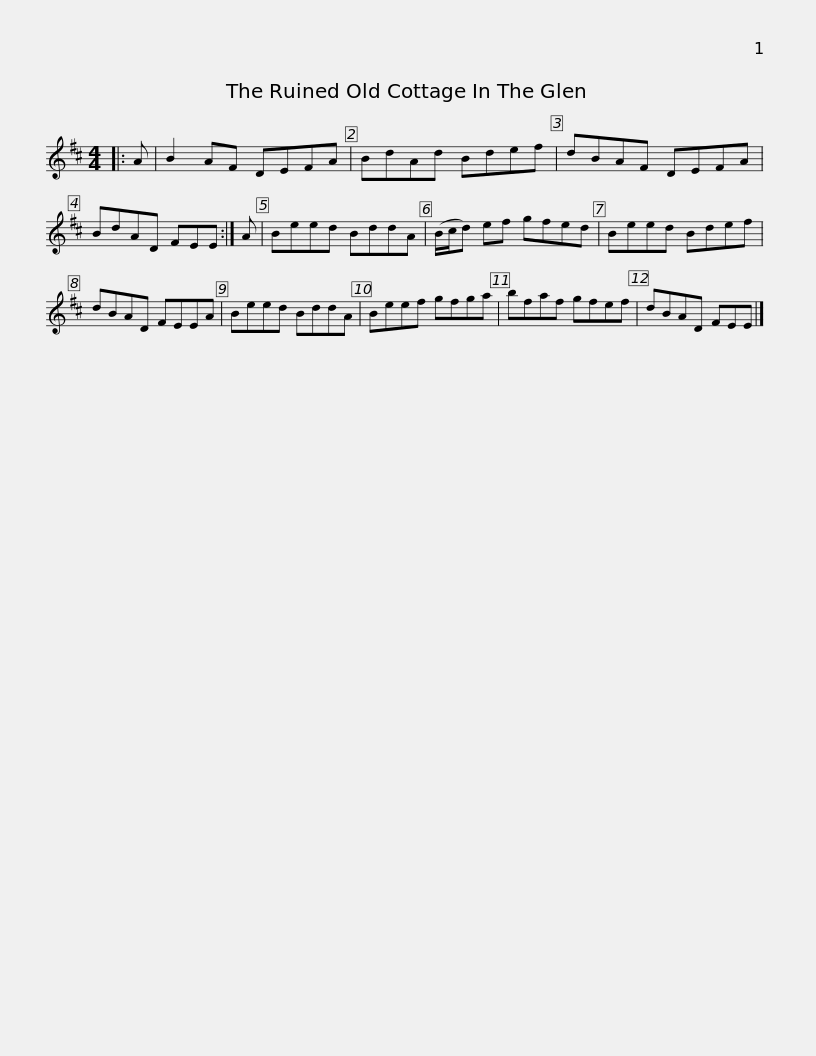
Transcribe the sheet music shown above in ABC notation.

X:1
L:1/8
M:4/4
I:linebreak $
K:D
V:1 treble
V:1
|: A | B2 AF DEFA | BdAd Bdef | dBAF DEFA | BdAD FEE :| %5
 A | Beed BddA |$ (B/c/d) ef gfed | Beed Bdef | dBAD FEEA | %10
 Beed BddA | Beef gfga |$ bfaf gfef | dBAD FEE |] %14
